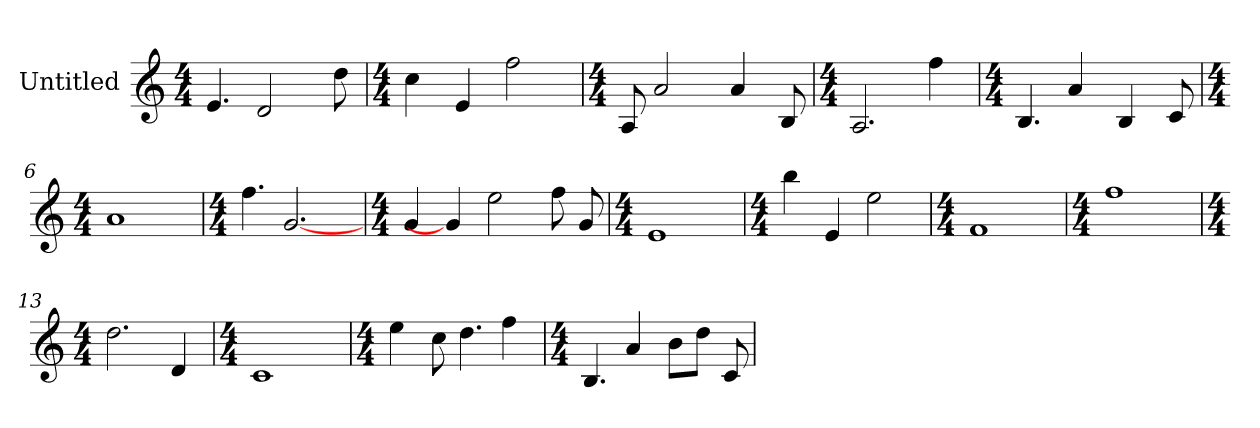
**kern
*part1
*staff1
*I"Untitled
*k[]
*C:
*M4/4
=1
!LO:N:vis=4.
4e
2d
8dd
=2
*k[]
*C:
*M4/4
4cc
4e
2ff
=3
*k[]
*C:
*M4/4
8A
2a
4a
8B
=4
*k[]
*C:
*M4/4
!LO:N:vis=2.
2A
4ff
=5
*k[]
*C:
*M4/4
!LO:N:vis=4.
4B
4a
4B
8c
=6
*k[]
*C:
*M4/4
1a
=7
*k[]
*C:
*M4/4
!LO:N:vis=4.
4ff
[2.g
=8
*k[]
*C:
*M4/4
4g
4g]
2ee
8ff
8g
=9
*k[]
*C:
*M4/4
1e
=10
*k[]
*C:
*M4/4
4bb
4e
2ee
=11
*k[]
*C:
*M4/4
1f
=12
*k[]
*C:
*M4/4
1ff
=13
*k[]
*C:
*M4/4
!LO:N:vis=2.
2dd
4d
=14
*k[]
*C:
*M4/4
1c
=15
*k[]
*C:
*M4/4
4ee
8cc
!LO:N:vis=4.
4dd
4ff
=16
*k[]
*C:
*M4/4
!LO:N:vis=4.
4B
4a
8bL
8ddJ
8c
=
*-
